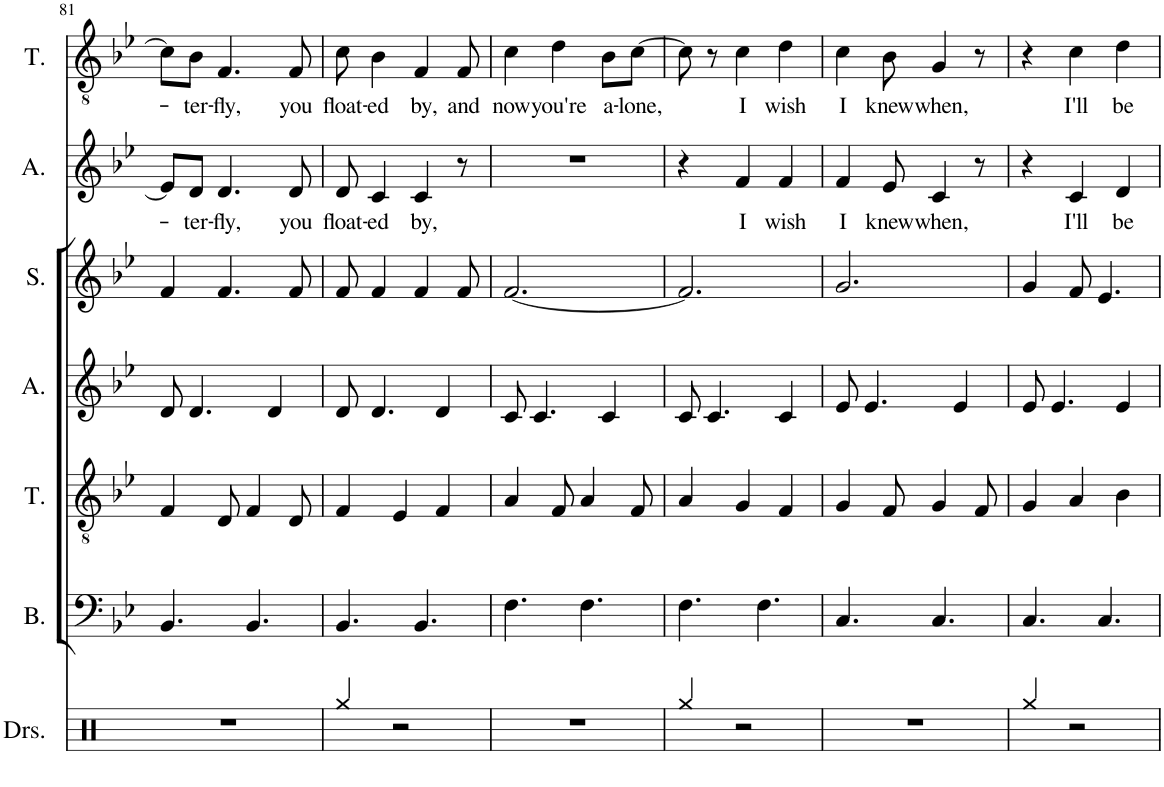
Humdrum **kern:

**kern	**kern	**kern	**kern	**kern	**kern	**text	**kern	**text
*part7	*part6	*part5	*part4	*part3	*part2	*part2	*part1	*part1
*staff7	*staff6	*staff5	*staff4	*staff3	*staff2	*staff2	*staff1	*staff1
*I"Drumset	*I"Bass	*I"Tenor	*I"Alto	*I"Soprano	*I"Alto	*	*I"Tenor	*
*I'Drs.	*I'B.	*I'T.	*I'A.	*I'S.	*I'A.	*	*I'T.	*
!!LO:PB:g=z
*clefX	*clefF4	*clefGv2	*clefG2	*clefG2	*clefG2	*	*clefGv2	*
*k[]	*k[b-e-]	*k[b-e-]	*k[b-e-]	*k[b-e-]	*k[b-e-]	*	*k[b-e-]	*
*M3/4	*M3/4	*M3/4	*M3/4	*M3/4	*M3/4	*	*M3/4	*
=81	=81	=81	=81	=81	=81	=81	=81	=81
2.r	4.BB-/	4F/	8d/	4f/	8e-/L]	.	8c\L]	.
!	!	!	!	!	!	!LO:LY:b	!	!LO:LY:b
.	.	.	4.d/	.	8d/J	-ter-	8B-\J	-ter-
!	!	!	!	!	!	!LO:LY:b	!	!LO:LY:b
.	.	8D/	.	4.f/	4.d/	-fly,	4.F/	-fly,
.	4.BB-/	4F/	.	.	.	.	.	.
.	.	.	4d/	.	.	.	.	.
!	!	!	!	!	!	!LO:LY:b	!	!LO:LY:b
.	.	8D/	.	8f/	8d/	you	8F/	you
=82	=82	=82	=82	=82	=82	=82	=82	=82
!	!	!	!	!	!	!LO:LY:b	!	!LO:LY:b
4Rgg/	4.BB-/	4F/	8d/	8f/	8d/	float-	8c\	float-
!	!	!	!	!	!	!LO:LY:b	!	!LO:LY:b
.	.	.	4.d/	4f/	4c/	-ed	4B-\	-ed
2r	.	4E-/	.	.	.	.	.	.
!	!	!	!	!	!	!LO:LY:b	!	!LO:LY:b
.	4.BB-/	.	.	4f/	4c/	by,	4F/	by,
.	.	4F/	4d/	.	.	.	.	.
!	!	!	!	!	!	!	!	!LO:LY:b
.	.	.	.	8f/	8r	.	8F/	and
=83	=83	=83	=83	=83	=83	=83	=83	=83
!	!	!	!	!	!	!	!	!LO:LY:b
2.r	4.F\	4A/	8c/	[2.f/	2.r	.	4c\	now
.	.	.	4.c/	.	.	.	.	.
!	!	!	!	!	!	!	!	!LO:LY:b
.	.	8F/	.	.	.	.	4d\	you're
.	4.F\	4A/	.	.	.	.	.	.
!	!	!	!	!	!	!	!	!LO:LY:b
.	.	.	4c/	.	.	.	8B-\L	a-
!	!	!	!	!	!	!	!	!LO:LY:b
.	.	8F/	.	.	.	.	[8c\J	-lone,
=84	=84	=84	=84	=84	=84	=84	=84	=84
4Rgg/	4.F\	4A/	8c/	2.f/]	4r	.	8c\]	.
.	.	.	4.c/	.	.	.	8r	.
!	!	!	!	!	!	!LO:LY:b	!	!LO:LY:b
2r	.	4G/	.	.	4f/	I	4c\	I
.	4.F\	.	.	.	.	.	.	.
!	!	!	!	!	!	!LO:LY:b	!	!LO:LY:b
.	.	4F/	4c/	.	4f/	wish	4d\	wish
=85	=85	=85	=85	=85	=85	=85	=85	=85
!	!	!	!	!	!	!LO:LY:b	!	!LO:LY:b
2.r	4.C/	4G/	8e-/	2.g/	4f/	I	4c\	I
.	.	.	4.e-/	.	.	.	.	.
!	!	!	!	!	!	!LO:LY:b	!	!LO:LY:b
.	.	8F/	.	.	8e-/	knew	8B-\	knew
!	!	!	!	!	!	!LO:LY:b	!	!LO:LY:b
.	4.C/	4G/	.	.	4c/	when,	4G/	when,
.	.	.	4e-/	.	.	.	.	.
.	.	8F/	.	.	8r	.	8r	.
=86	=86	=86	=86	=86	=86	=86	=86	=86
4Rgg/	4.C/	4G/	8e-/	4g/	4r	.	4r	.
.	.	.	4.e-/	.	.	.	.	.
!	!	!	!	!	!	!LO:LY:b	!	!LO:LY:b
2r	.	4A/	.	8f/	4c/	I'll	4c\	I'll
.	4.C/	.	.	4.e-/	.	.	.	.
!	!	!	!	!	!	!LO:LY:b	!	!LO:LY:b
.	.	4B-\	4e-/	.	4d/	be	4d\	be
=	=	=	=	=	=	=	=	=
*-	*-	*-	*-	*-	*-	*-	*-	*-
